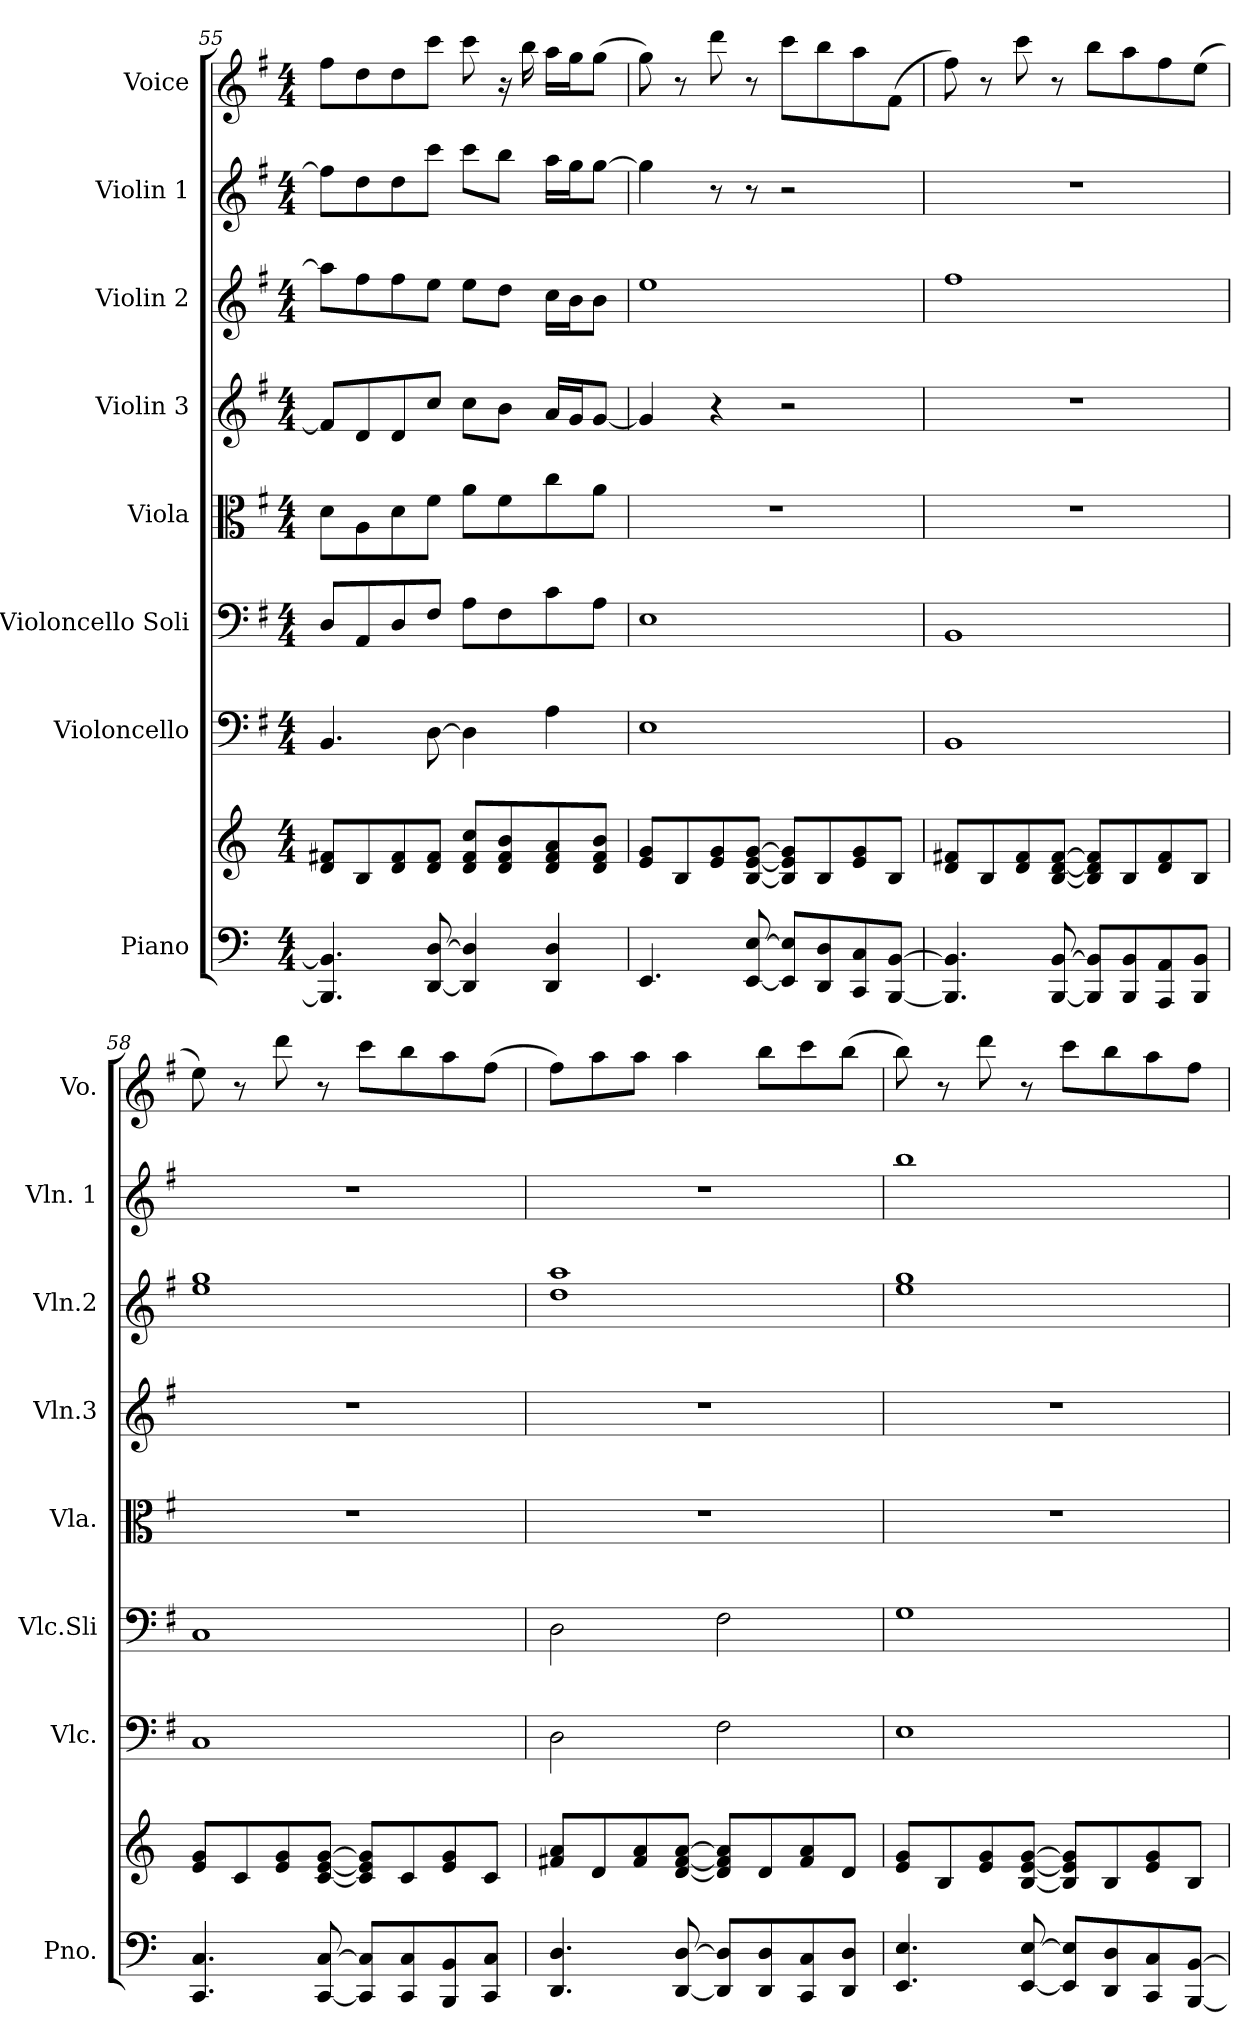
**kern	**kern	**kern	**kern	**kern	**kern	**kern	**kern	**kern
*part8	*part8	*part7	*part6	*part5	*part4	*part3	*part2	*part1
*staff9	*staff8	*staff7	*staff6	*staff5	*staff4	*staff3	*staff2	*staff1
*I"Piano	*	*I"Violoncello	*I"Violoncello Soli	*I"Viola	*I"Violin 3	*I"Violin 2	*I"Violin 1	*I"Voice
*I'Pno.	*	*I'Vlc.	*I'Vlc.Sli	*I'Vla.	*I'Vln.3	*I'Vln.2	*I'Vln. 1	*I'Vo.
!!LO:PB:g=z
*clefF4	*clefG2	*clefF4	*clefF4	*clefC3	*clefG2	*clefG2	*clefG2	*clefG2
*k[]	*k[]	*k[f#]	*k[f#]	*k[f#]	*k[f#]	*k[f#]	*k[f#]	*k[f#]
*M4/4	*M4/4	*M4/4	*M4/4	*M4/4	*M4/4	*M4/4	*M4/4	*M4/4
=55	=55	=55	=55	=55	=55	=55	=55	=55
4.BBB/] 4.BB/]	8d/ 8f#X/L	4.BB/	8D/L	8d\L	8f#/L]	8aa\L]	8ff#\L]	8ff#\L
.	8B/	.	8AA/	8A\	8d/	8ff#\	8dd\	8dd\
.	8d/ 8f#/	.	8D/	8d\	8d/	8ff#\	8dd\	8dd\
[8DD/ [8D/	8d/ 8f#/J	[8D\	8F#/J	8f#\J	8cc/J	8ee\J	8ccc\J	8ccc\J
4DD/] 4D/]	8d/ 8f#/ 8cc/L	4D\]	8A\L	8a\L	8cc\L	8ee\L	8ccc\L	8ccc\
.	8d/ 8f#/ 8b/	.	8F#\	8f#\	8b\J	8dd\J	8bb\J	16r
.	.	.	.	.	.	.	.	16bb\
4DD/ 4D/	8d/ 8f#/ 8a/	4A\	8c\	8cc\	16a/LL	16cc\LL	16aa\LL	16aa\LL
.	.	.	.	.	16g/J	16b\J	16gg\J	16gg\J
.	8d/ 8f#/ 8b/J	.	8A\J	8a\J	[8g/J	8b\J	[8gg\J	(8gg\J
=56	=56	=56	=56	=56	=56	=56	=56	=56
4.EE/	8e/ 8g/L	1E	1E	1r	4g/]	1ee	4gg\]	8gg\)
.	8B/	.	.	.	.	.	.	8r
.	8e/ 8g/	.	.	.	4r	.	8r	8ddd\
[8EE/ [8E/	[8B/ [8e/ [8g/J	.	.	.	.	.	8r	8r
8EE/] 8E/]L	8B/] 8e/] 8g/]L	.	.	.	2r	.	2r	8ccc\L
8DD/ 8D/	8B/	.	.	.	.	.	.	8bb\
8CC/ 8C/	8e/ 8g/	.	.	.	.	.	.	8aa\
[8BBB/ [8BB/J	8B/J	.	.	.	.	.	.	(8f#\J
=57	=57	=57	=57	=57	=57	=57	=57	=57
4.BBB/] 4.BB/]	8d/ 8f#X/L	1BB	1BB	1r	1r	1ff#	1r	8ff#\)
.	8B/	.	.	.	.	.	.	8r
.	8d/ 8f#/	.	.	.	.	.	.	8ccc\
[8BBB/ [8BB/	[8B/ [8d/ [8f#/J	.	.	.	.	.	.	8r
8BBB/] 8BB/]L	8B/] 8d/] 8f#/]L	.	.	.	.	.	.	8bb\L
8BBB/ 8BB/	8B/	.	.	.	.	.	.	8aa\
8AAA/ 8AA/	8d/ 8f#/	.	.	.	.	.	.	8ff#\
8BBB/ 8BB/J	8B/J	.	.	.	.	.	.	(8ee\J
!!LO:PB:g=z
=58	=58	=58	=58	=58	=58	=58	=58	=58
4.CC/ 4.C/	8e/ 8g/L	1C	1C	1r	1r	1ee 1gg	1r	8ee\)
.	8c/	.	.	.	.	.	.	8r
.	8e/ 8g/	.	.	.	.	.	.	8ddd\
[8CC/ [8C/	[8c/ [8e/ [8g/J	.	.	.	.	.	.	8r
8CC/] 8C/]L	8c/] 8e/] 8g/]L	.	.	.	.	.	.	8ccc\L
8CC/ 8C/	8c/	.	.	.	.	.	.	8bb\
8BBB/ 8BB/	8e/ 8g/	.	.	.	.	.	.	8aa\
8CC/ 8C/J	8c/J	.	.	.	.	.	.	(8ff#\J
=59	=59	=59	=59	=59	=59	=59	=59	=59
4.DD/ 4.D/	8f#X/ 8a/L	2D\	2D\	1r	1r	1dd 1aa	1r	8ff#\L)
.	8d/	.	.	.	.	.	.	8aa\
.	8f#/ 8a/	.	.	.	.	.	.	8aa\J
[8DD/ [8D/	[8d/ [8f#/ [8a/J	.	.	.	.	.	.	4aa\
8DD/] 8D/]L	8d/] 8f#/] 8a/]L	2F#\	2F#\	.	.	.	.	.
8DD/ 8D/	8d/	.	.	.	.	.	.	8bb\L
8CC/ 8C/	8f#/ 8a/	.	.	.	.	.	.	8ccc\
8DD/ 8D/J	8d/J	.	.	.	.	.	.	(8bb\J
=60	=60	=60	=60	=60	=60	=60	=60	=60
4.EE/ 4.E/	8e/ 8g/L	1E	1G	1r	1r	1ee 1gg	1bb	8bb\)
.	8B/	.	.	.	.	.	.	8r
.	8e/ 8g/	.	.	.	.	.	.	8ddd\
[8EE/ [8E/	[8B/ [8e/ [8g/J	.	.	.	.	.	.	8r
8EE/] 8E/]L	8B/] 8e/] 8g/]L	.	.	.	.	.	.	8ccc\L
8DD/ 8D/	8B/	.	.	.	.	.	.	8bb\
8CC/ 8C/	8e/ 8g/	.	.	.	.	.	.	8aa\
[8BBB/ [8BB/J	8B/J	.	.	.	.	.	.	8ff#\J
=	=	=	=	=	=	=	=	=
*-	*-	*-	*-	*-	*-	*-	*-	*-
